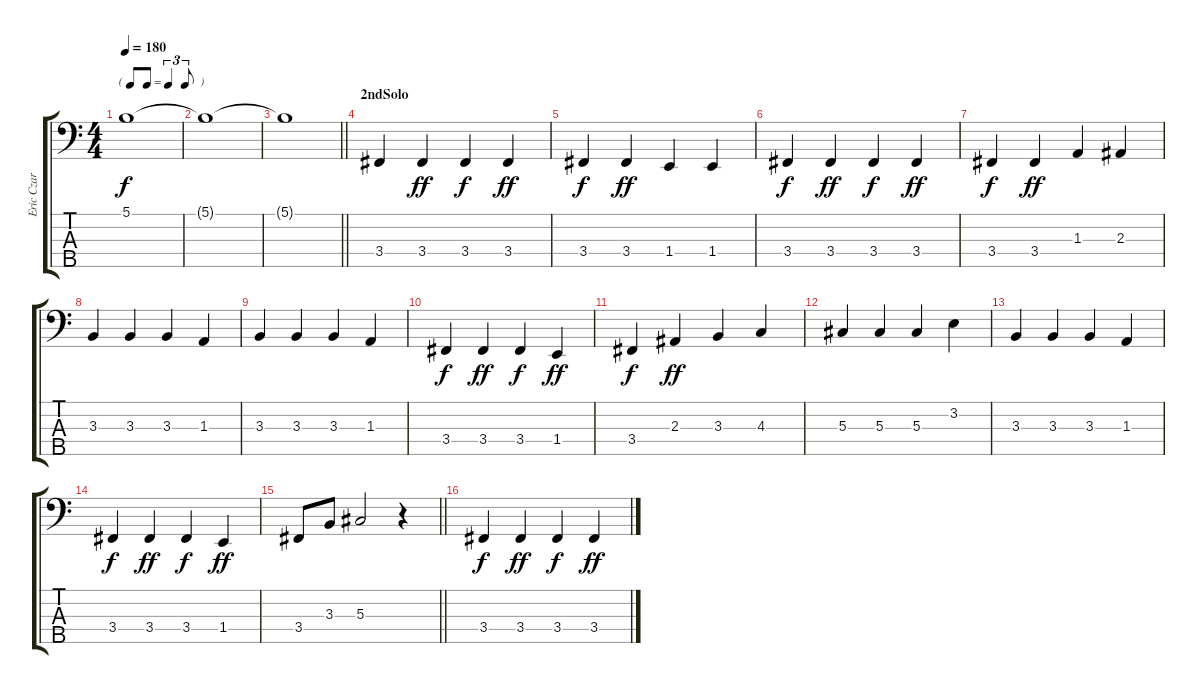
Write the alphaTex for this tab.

\track ("Eric Czar" "Eric Czar") {instrument electricbassfinger}
\staff {score tabs}
\tuning (Gb2 Db2 Ab1 Eb1 Bb0) {hide}
\ts (4 4)
\tf triplet8th
\tempo 180
\clef f4
\ks c
5.1{t}.1{dy f} |
5.1{t}.1 |
\barLineRight lightlight
5.1{t}.1 |
\section ("" "2ndSolo")
3.4.4 3.4.4{dy ff} 3.4.4{dy f} 3.4.4{dy ff} |
3.4.4{dy f} 3.4.4{dy ff} 1.4.4 1.4.4 |
3.4.4{dy f} 3.4.4{dy ff} 3.4.4{dy f} 3.4.4{dy ff} |
3.4.4{dy f} 3.4.4{dy ff} 1.3.4 2.3.4 |
3.3.4 3.3.4 3.3.4 1.3.4 |
3.3.4 3.3.4 3.3.4 1.3.4 |
3.4.4{dy f} 3.4.4{dy ff} 3.4.4{dy f} 1.4.4{dy ff} |
3.4.4{dy f} 2.3.4{dy ff} 3.3.4 4.3.4 |
5.3.4 5.3.4 5.3.4 3.2.4 |
3.3.4 3.3.4 3.3.4 1.3.4 |
3.4.4{dy f} 3.4.4{dy ff} 3.4.4{dy f} 1.4.4{dy ff} |
\barLineRight lightlight
3.4.8 3.3.8 5.3.2 r.4 |
3.4.4{dy f} 3.4.4{dy ff} 3.4.4{dy f} 3.4.4{dy ff}
